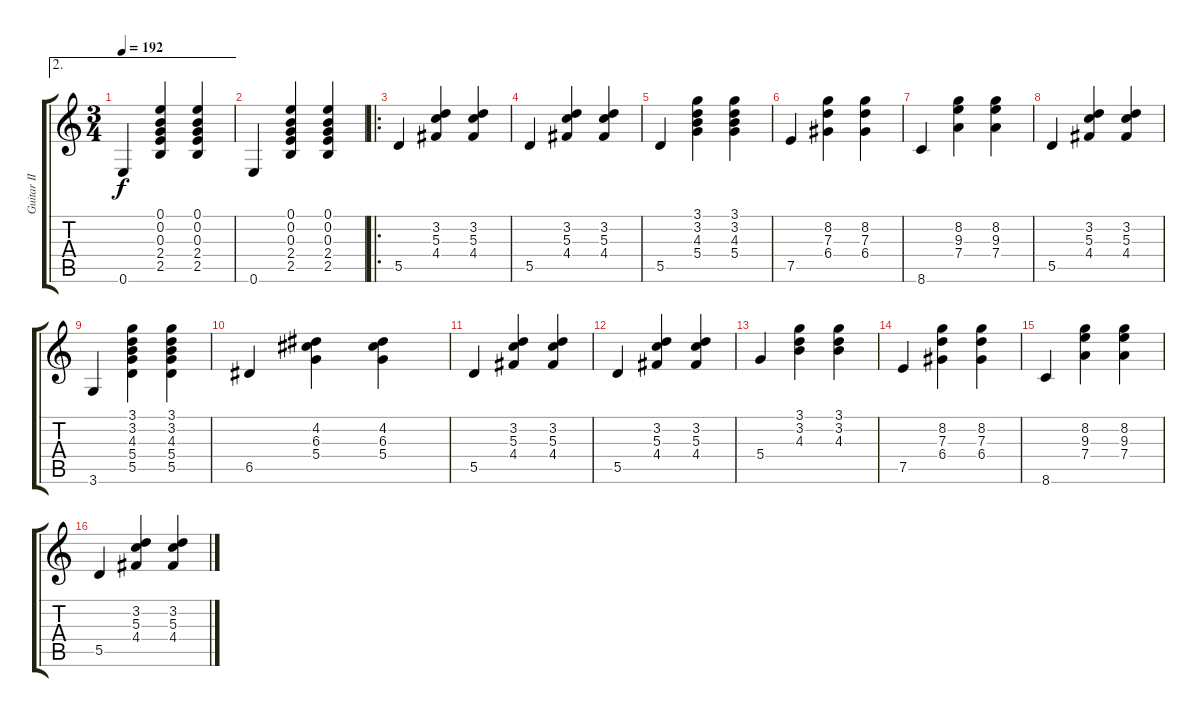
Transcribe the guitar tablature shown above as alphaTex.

\track ("Guitar II" "Guitar II") {instrument acousticguitarsteel}
\staff {score tabs}
\tuning (E4 B3 G3 D3 A2 E2) {hide}
\ae 2
\ts (3 4)
\tempo 192
\clef g2
\ks c
0.6.4{dy f} (0.1 0.2 0.3 2.4 2.5).4 (0.1 0.2 0.3 2.4 2.5).4 |
0.6.4 (0.1 0.2 0.3 2.4 2.5).4 (0.1 0.2 0.3 2.4 2.5).4 |
\ro
5.5.4 (3.2 5.3 4.4).4 (3.2 5.3 4.4).4 |
5.5.4 (3.2 5.3 4.4).4 (3.2 5.3 4.4).4 |
5.5.4 (3.1 3.2 4.3 5.4).4 (3.1 3.2 4.3 5.4).4 |
7.5.4 (8.2 7.3 6.4).4 (8.2 7.3 6.4).4 |
8.6.4 (8.2 9.3 7.4).4 (8.2 9.3 7.4).4 |
5.5.4 (3.2 5.3 4.4).4 (3.2 5.3 4.4).4 |
3.6.4 (3.1 3.2 4.3 5.4 5.5).4 (3.1 3.2 4.3 5.4 5.5).4 |
6.5.4 (4.2 6.3 5.4).4 (4.2 6.3 5.4).4 |
5.5.4 (3.2 5.3 4.4).4 (3.2 5.3 4.4).4 |
5.5.4 (3.2 5.3 4.4).4 (3.2 5.3 4.4).4 |
5.4.4 (3.1 3.2 4.3).4 (3.1 3.2 4.3).4 |
7.5.4 (8.2 7.3 6.4).4 (8.2 7.3 6.4).4 |
8.6.4 (8.2 9.3 7.4).4 (8.2 9.3 7.4).4 |
5.5.4 (3.2 5.3 4.4).4 (3.2 5.3 4.4).4
